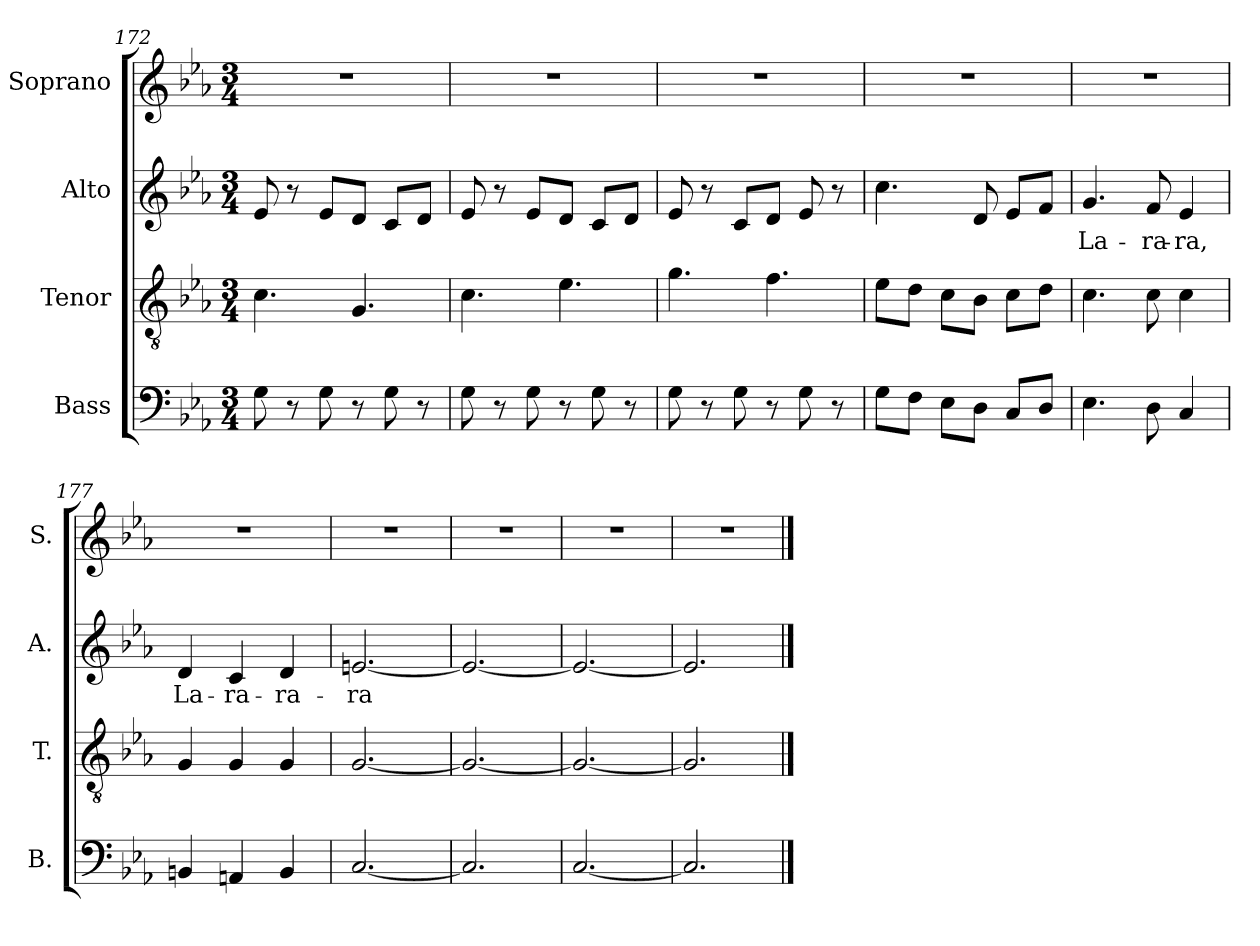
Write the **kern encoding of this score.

**kern	**kern	**kern	**text	**kern
*part4	*part3	*part2	*part2	*part1
*staff4	*staff3	*staff2	*staff2	*staff1
*I"Bass	*I"Tenor	*I"Alto	*	*I"Soprano
*I'B.	*I'T.	*I'A.	*	*I'S.
*clefF4	*clefGv2	*clefG2	*	*clefG2
*k[b-e-a-]	*k[b-e-a-]	*k[b-e-a-]	*	*k[b-e-a-]
*M3/4	*M3/4	*M3/4	*	*M3/4
=172	=172	=172	=172	=172
8G\	4.c\	8e-/	.	2.r
8r	.	8r	.	.
8G\	.	8e-/L	.	.
8r	4.G/	8d/J	.	.
8G\	.	8c/L	.	.
8r	.	8d/J	.	.
=173	=173	=173	=173	=173
8G\	4.c\	8e-/	.	2.r
8r	.	8r	.	.
8G\	.	8e-/L	.	.
8r	4.e-\	8d/J	.	.
8G\	.	8c/L	.	.
8r	.	8d/J	.	.
=174	=174	=174	=174	=174
8G\	4.g\	8e-/	.	2.r
8r	.	8r	.	.
8G\	.	8c/L	.	.
8r	4.f\	8d/J	.	.
8G\	.	8e-/	.	.
8r	.	8r	.	.
=175	=175	=175	=175	=175
8G\L	8e-\L	4.cc\	.	2.r
8F\J	8d\J	.	.	.
8E-\L	8c\L	.	.	.
8D\J	8B-\J	8d/	.	.
8C/L	8c\L	8e-/L	.	.
8D/J	8d\J	8f/J	.	.
=176	=176	=176	=176	=176
!	!	!	!LO:LY:b	!
4.E-\	4.c\	4.g/	La-	2.r
!	!	!	!LO:LY:b	!
8D\	8c\	8f/	-ra-	.
!	!	!	!LO:LY:b	!
4C/	4c\	4e-/	-ra,	.
=177	=177	=177	=177	=177
!	!	!	!LO:LY:b	!
4BBn/	4G/	4d/	La-	2.r
!	!	!	!LO:LY:b	!
4AAn/	4G/	4c/	-ra-	.
!	!	!	!LO:LY:b	!
4BB/	4G/	4d/	-ra-	.
=178	=178	=178	=178	=178
!	!	!	!LO:LY:b	!
[2.C/	[2.G/	[2.en/	-ra	2.r
=179	=179	=179	=179	=179
2.C/]	2.G/_	2.e/_	.	2.r
!!LO:LB:g=z
=180	=180	=180	=180	=180
[2.C/	2.G/_	2.e/_	.	2.r
=181	=181	=181	=181	=181
2.C/]	2.G/]	2.e/]	.	2.r
==	==	==	==	==
*-	*-	*-	*-	*-
